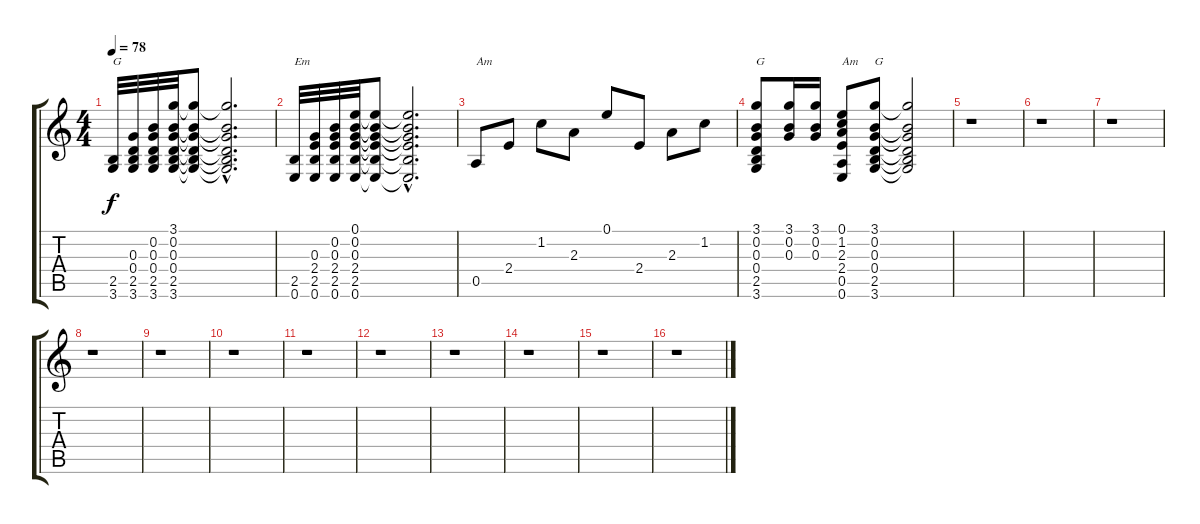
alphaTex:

\track "" {instrument acousticguitarsteel}
\staff {score tabs}
\tuning (E4 B3 G3 D3 A2 E2) {hide}
\ts (4 4)
\tempo 78
\clef g2
\ks c
(2.5 3.6).32{txt "G" dy f instrument acousticguitarsteel} (0.3 0.4 2.5 3.6).32 (0.2 0.3 0.4 2.5 3.6).32 (3.1 0.2 0.3 0.4 2.5 3.6).32 (3.1{t} 0.2{t} 0.3{t} 0.4{t} 2.5{t} 3.6{t}).8 (3.1{hac t} 0.2{hac t} 0.3{hac t} 0.4{hac t} 2.5{hac t} 3.6{hac t}).2{d} |
(2.5 0.6).32{txt "Em"} (0.3 2.4 2.5 0.6).32 (0.2 0.3 2.4 2.5 0.6).32 (0.1 0.2 0.3 2.4 2.5 0.6).32 (0.1{t} 0.2{t} 0.3{t} 2.4{t} 2.5{t} 0.6{t}).8 (0.1{hac t} 0.2{hac t} 0.3{hac t} 2.4{hac t} 2.5{hac t} 0.6{hac t}).2{d} |
0.5.8{txt "Am"} 2.4.8 1.2.8 2.3.8 0.1.8 2.4.8 2.3.8 1.2.8 |
(3.1 0.2 0.3 0.4 2.5 3.6).8{txt "G"} (3.1 0.2 0.3).16 (3.1 0.2 0.3).16 (0.1 1.2 2.3 2.4 0.5 0.6).8{txt "Am"} (3.1 0.2 0.3 0.4 2.5 3.6).8{txt "G"} (3.1{t} 0.2{t} 0.3{t} 0.4{t} 2.5{t} 3.6{t}).2 |
r.1 |
r.1 |
r.1 |
r.1 |
r.1 |
r.1 |
r.1 |
r.1 |
r.1 |
r.1 |
r.1 |
r.1
